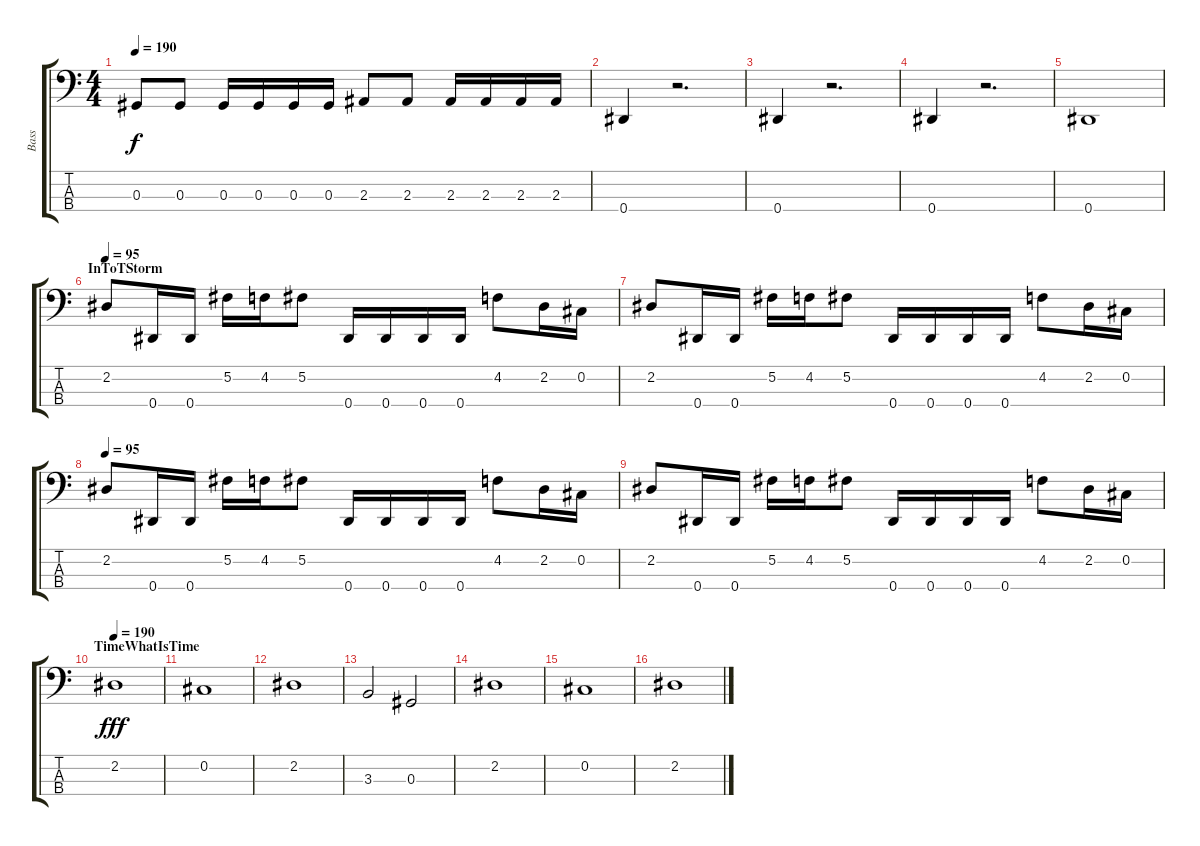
\track ("Bass" "Bass") {instrument electricbasspick}
\staff {score tabs}
\tuning (Gb2 Db2 Ab1 Eb1) {hide}
\ts (4 4)
\tempo 190
\clef f4
\ks c
0.3.8{dy f} 0.3.8 0.3.16 0.3.16 0.3.16 0.3.16 2.3.8 2.3.8 2.3.16 2.3.16 2.3.16 2.3.16 |
0.4.4 r.2{d} |
0.4.4 r.2{d} |
0.4.4 r.2{d} |
0.4.1 |
\section ("" "InToTStorm")
\tempo 95
2.2.8 0.4.16 0.4.16 5.2.16 4.2.16 5.2.8 0.4.16 0.4.16 0.4.16 0.4.16 4.2.8 2.2.16 0.2.16 |
2.2.8 0.4.16 0.4.16 5.2.16 4.2.16 5.2.8 0.4.16 0.4.16 0.4.16 0.4.16 4.2.8 2.2.16 0.2.16 |
\tempo 95
2.2.8 0.4.16 0.4.16 5.2.16 4.2.16 5.2.8 0.4.16 0.4.16 0.4.16 0.4.16 4.2.8 2.2.16 0.2.16 |
2.2.8 0.4.16 0.4.16 5.2.16 4.2.16 5.2.8 0.4.16 0.4.16 0.4.16 0.4.16 4.2.8 2.2.16 0.2.16 |
\section ("" "TimeWhatIsTime")
\tempo 190
2.2.1{dy fff} |
0.2.1 |
2.2.1 |
3.3.2 0.3.2 |
2.2.1 |
0.2.1 |
2.2.1
